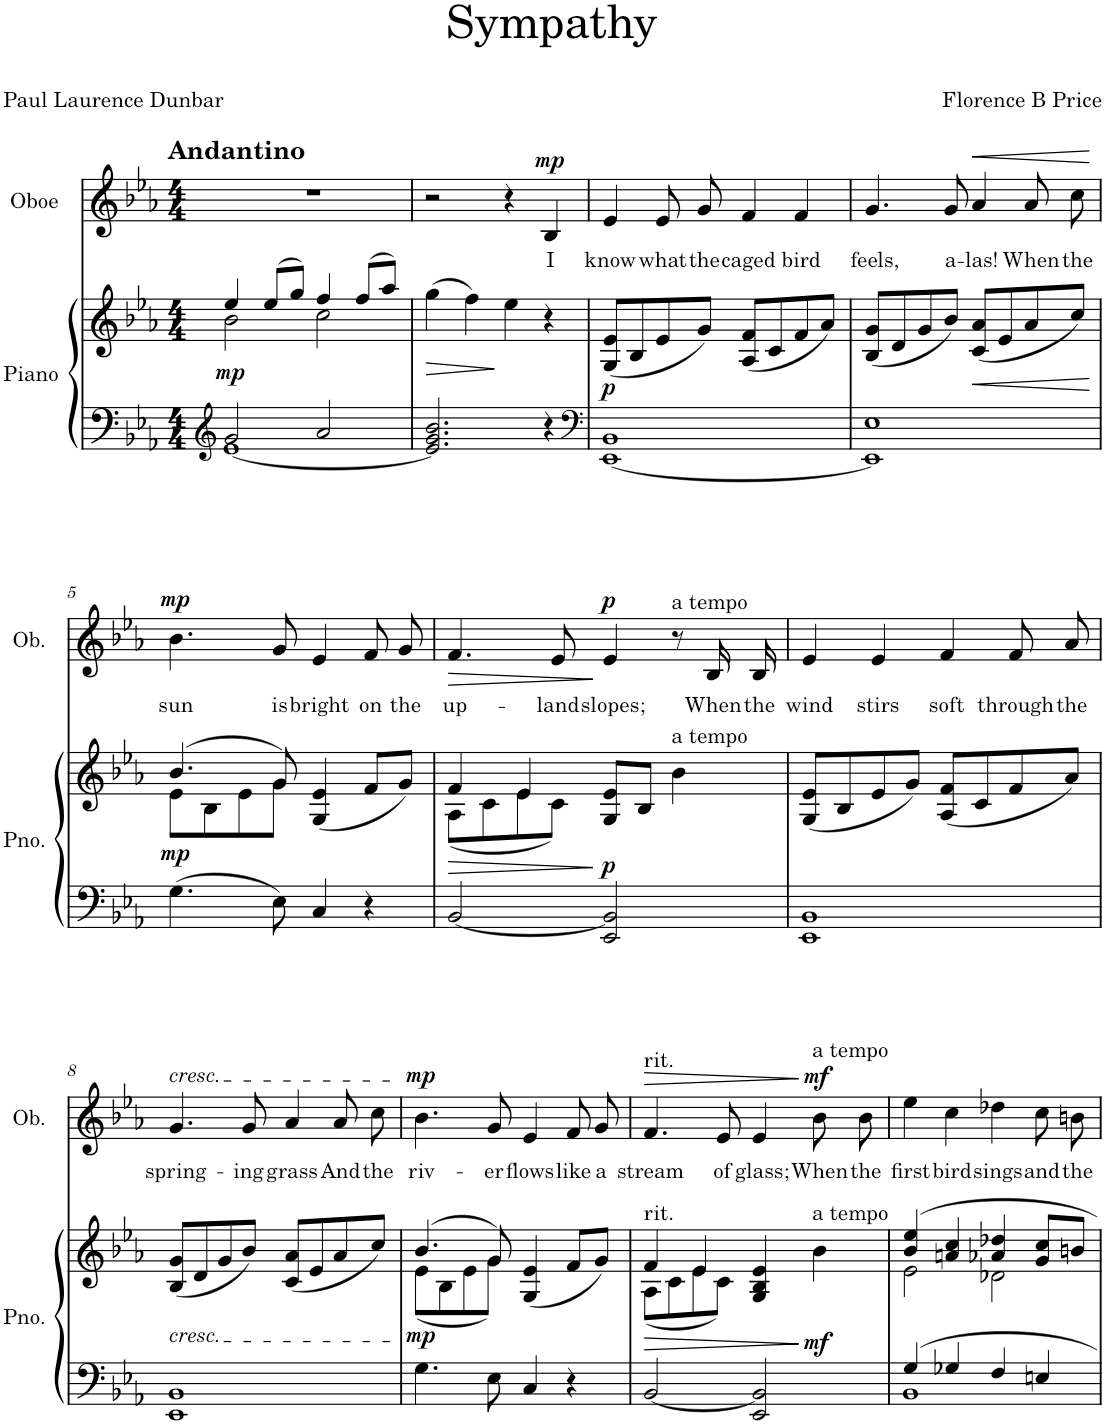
**kern	**kern	**dynam	**kern	**text	**dynam
*part2	*part2	*part2	*part1	*part1	*part1
*staff3	*staff2	*staff2/3	*staff1	*staff1	*staff1
*I"Piano	*	*	*I"Oboe	*	*
*I'Pno.	*	*	*I'Ob.	*	*
*clefG2	*clefG2	*	*clefG2	*	*
*k[b-e-a-]	*k[b-e-a-]	*	*k[b-e-a-]	*	*
*M4/4	*M4/4	*	*M4/4	*	*
=1	=1	=1	=1	=1	=1
*^	*^	*	*	*	*
!	!	!	!	!	!LO:TX:a:B:t=Andantino	!	!
!	!	!	!	!LO:DY:b	!	!	!
2g/	[1e-	4ee-/	2b-\	mp	1r	.	.
.	.	(8ee-/L	.	.	.	.	.
.	.	8gg/J)	.	.	.	.	.
2a-/	.	4ff/	2cc\	.	.	.	.
.	.	(8ff/L	.	.	.	.	.
.	.	8aa-/J)	.	.	.	.	.
*v	*v	*	*	*	*	*	*
*	*v	*v	*	*	*	*
=2	=2	=2	=2	=2	=2
!	!	!LO:HP:b	!	!	!
2.e-/] 2.g/ 2.b-/	(4gg\	>	2r	.	.
.	4ff\)	.	.	.	.
.	4ee-\	]	4r	.	.
!	!	!	!	!LO:LY:b	!LO:DY:a
4r	4r	.	4B-/	I	mp
=3	=3	=3	=3	=3	=3
*clefF4	*	*	*	*	*
!	!	!LO:DY:b	!	!LO:LY:b	!
[1EE- 1BB-	(8G/ 8e-/L	p	4e-/	know	.
.	8B-/	.	.	.	.
!	!	!	!	!LO:LY:b	!
.	8e-/	.	8e-/L	what	.
!	!	!	!	!LO:LY:b	!
.	8g/J)	.	8g/J	the	.
!	!	!	!	!LO:LY:b	!
.	(8A-/ 8f/L	.	4f/	caged	.
.	8c/	.	.	.	.
!	!	!	!	!LO:LY:b	!
.	8f/	.	4f/	bird	.
.	8a-/J)	.	.	.	.
=4	=4	=4	=4	=4	=4
!	!	!	!	!LO:LY:b	!
1EE-] 1E-	(8B-/ 8g/L	.	4.g/	feels,	.
.	8d/	.	.	.	.
.	8g/	.	.	.	.
!	!	!	!	!LO:LY:b	!
.	8b-/J)	.	8g/	a-	.
!	!	!LO:HP:b	!	!LO:LY:b	!LO:HP:b
.	(8c/ 8a-/L	<	4a-/	-las!	<
.	8e-/	.	.	.	.
!	!	!	!	!LO:LY:b	!
.	8a-/	.	8a-\L	When	.
!	!	!	!	!LO:LY:b	!
.	8cc/J)	.	8cc\J	the	.
.	.	[	.	.	[
!!LO:LB:g=z
=5	=5	=5	=5	=5	=5
*	*^	*	*	*	*
!	!	!	!LO:DY:b	!	!LO:LY:b	!LO:DY:a
4.G\	(4.b-/	8e-\L	mp	4.b-\	sun	mp
.	.	8B-\	.	.	.	.
.	.	8e-\	.	.	.	.
!	!	!	!	!	!LO:LY:b	!
8E-\	8g/)	8g\J	.	8g/	is	.
!	!	!	!	!	!LO:LY:b	!
4C/	(4G/ 4e-/	2ryy	.	4e-/	bright	.
!	!	!	!	!	!LO:LY:b	!
4r	8f/L	.	.	8f/L	on	.
!	!	!	!	!	!LO:LY:b	!
.	8g/J)	.	.	8g/J	the	.
=6	=6	=6	=6	=6	=6	=6
!	!	!	!LO:HP:b	!	!LO:LY:b	!LO:HP:b
[2BB-/	4f/	(8A-\L	>	4.f/	up-	>
.	.	8c\	.	.	.	.
.	4e-/	8e-\	.	.	.	.
!	!	!	!	!	!LO:LY:b	!
.	.	8c\J)	.	8e-/	-land	.
!	!	!	!LO:DY:n=1:b	!	!LO:LY:b	!LO:DY:n=1:a
2EE-/ 2BB-/]	8G/ 8e-/L	2ryy	] p	4e-/	slopes;	] p
.	8B-/J	.	.	.	.	.
!	!	!	!	!LO:TX:a:t=a tempo	!	!
!	!LO:TX:a:t=a tempo	!	!	!	!	!
.	4b-\	.	.	8r	.	.
!	!	!	!	!	!LO:LY:b	!
.	.	.	.	16B-/LL	When	.
!	!	!	!	!	!LO:LY:b	!
.	.	.	.	16B-/JJ	the	.
*	*v	*v	*	*	*	*
=7	=7	=7	=7	=7	=7
!	!	!	!	!LO:LY:b	!
1EE- 1BB-	(8G/ 8e-/L	.	4e-/	wind	.
.	8B-/	.	.	.	.
!	!	!	!	!LO:LY:b	!
.	8e-/	.	4e-/	stirs	.
.	8g/J)	.	.	.	.
!	!	!	!	!LO:LY:b	!
.	(8A-/ 8f/L	.	4f/	soft	.
.	8c/	.	.	.	.
!	!	!	!	!LO:LY:b	!
.	8f/	.	8f/L	through	.
!	!	!	!	!LO:LY:b	!
.	8a-/J)	.	8a-/J	the	.
!!LO:LB:g=z
=8	=8	=8	=8	=8	=8
!	!	!	!LO:TX:a:i:t=cresc.	!	!
!	!LO:TX:b:i:t=cresc.	!	!	!	!
!	!	!	!	!LO:LY:b	!
1EE- 1BB-	(8B-/ 8g/L	.	4.g/	spring-	.
.	8d/	.	.	.	.
.	8g/	.	.	.	.
!	!	!	!	!LO:LY:b	!
.	8b-/J)	.	8g/	-ing	.
!	!	!	!	!LO:LY:b	!
.	(8c/ 8a-/L	.	4a-/	grass	.
.	8e-/	.	.	.	.
!	!	!	!	!LO:LY:b	!
.	8a-/	.	8a-\L	And	.
!	!	!	!	!LO:LY:b	!
.	8cc/J)	.	8cc\J	the	.
=9	=9	=9	=9	=9	=9
*	*^	*	*	*	*
!	!	!	!LO:DY:b	!	!LO:LY:b	!LO:DY:a
4.G\	(4.b-/	(8e-\L	mp	4.b-\	riv-	mp
.	.	8B-\	.	.	.	.
.	.	8e-\	.	.	.	.
!	!	!	!	!	!LO:LY:b	!
8E-\	8g/)	8g\J)	.	8g/	-er	.
!	!	!	!	!	!LO:LY:b	!
4C/	(4G/ 4e-/	2ryy	.	4e-/	flows	.
!	!	!	!	!	!LO:LY:b	!
4r	8f/L	.	.	8f/L	like	.
!	!	!	!	!	!LO:LY:b	!
.	8g/J)	.	.	8g/J	a	.
=10	=10	=10	=10	=10	=10	=10
!	!	!	!	!LO:TX:a:t=rit.	!	!
!	!LO:TX:a:t=rit.	!	!	!	!	!
!	!	!	!LO:HP:b	!	!LO:LY:b	!LO:HP:b
[2BB-/	4f/	(8A-\L	>	4.f/	stream	>
.	.	8c\	.	.	.	.
.	4e-/	8e-\	.	.	.	.
!	!	!	!	!	!LO:LY:b	!
.	.	8c\J)	.	8e-/	of	.
!	!	!	!	!	!LO:LY:b	!
2EE-/ 2BB-/]	4G/ 4B-/ 4e-/	2ryy	.	4e-/	glass;	.
!	!	!	!	!LO:TX:a:t=a tempo	!	!
!	!LO:TX:a:t=a tempo	!	!	!	!	!
!	!	!	!LO:DY:n=1:b	!	!LO:LY:b	!LO:DY:n=1:a
.	4b-\	.	] mf	8b-\L	When	] mf
!	!	!	!	!	!LO:LY:b	!
.	.	.	.	8b-\J	the	.
=11	=11	=11	=11	=11	=11	=11
*^	*	*	*	*	*	*
!	!	!	!	!	!	!LO:LY:b	!
4G/	1BB-	4b-/ 4ee-/	2e-\	.	4ee-\	first	.
!	!	!	!	!	!	!LO:LY:b	!
4G-X/	.	4an/ 4cc/	.	.	4cc\	bird	.
!	!	!	!	!	!	!LO:LY:b	!
4F/	.	4a-X/ 4dd-X/	2d-X\	.	4dd-X\	sings	.
!	!	!	!	!	!	!LO:LY:b	!
4En/	.	8g/ 8cc/L	.	.	8cc\L	and	.
!	!	!	!	!	!	!LO:LY:b	!
.	.	8bn/J	.	.	8bn\J	the	.
*v	*v	*	*	*	*	*	*
*	*v	*v	*	*	*	*
=	=	=	=	=	=
*-	*-	*-	*-	*-	*-
